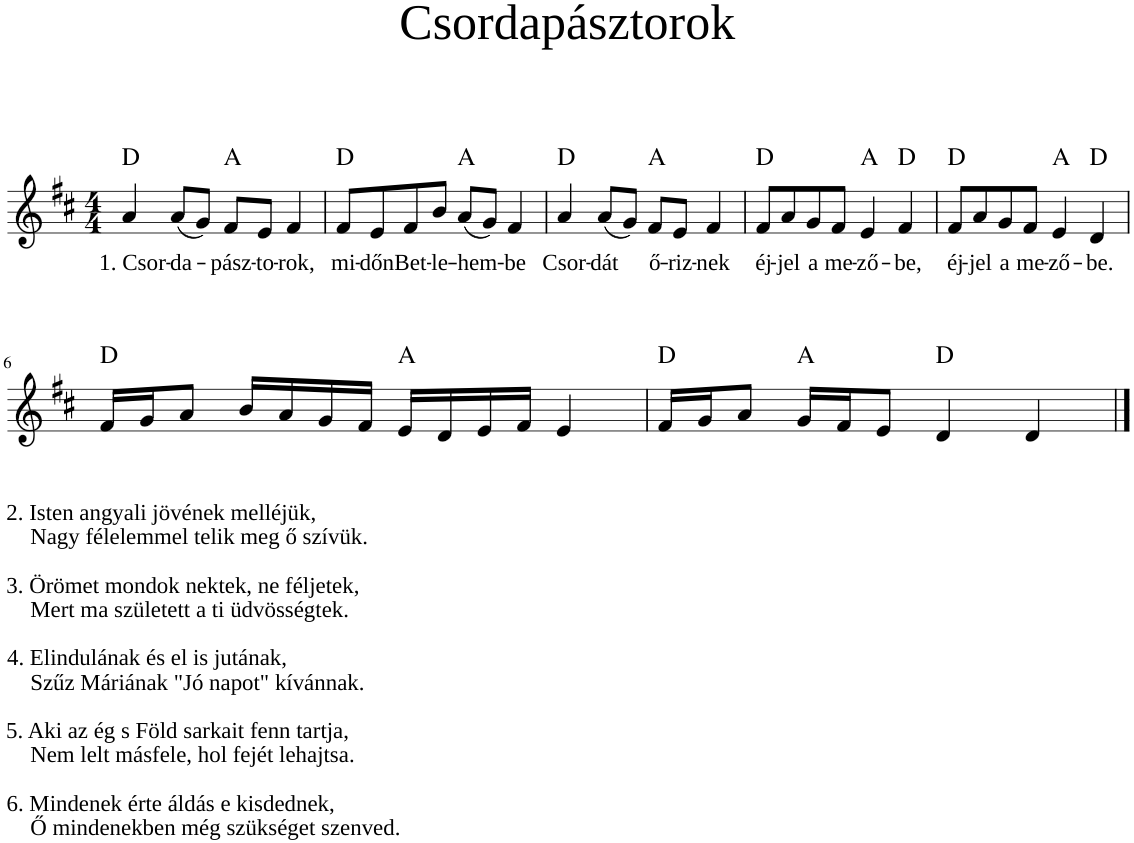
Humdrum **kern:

**kern	**text	**harte
*part1	*part1	*part1
*staff1	*staff1	*
*I"Voice	*	*
*clefG2	*	*
*k[f#c#]	*	*
*M4/4	*	*
=1	=1	=1
!	!LO:LY:b	!LO:H:kt=N.C.
4a/	1. Csor-	N
!	!LO:LY:b	!
(8a/L	-da-	.
8g/J)	.	.
!	!LO:LY:b	!LO:H:kt=N.C.
8f#/L	-pász-	N
!	!LO:LY:b	!
8e/J	-to-	.
!	!LO:LY:b	!
4f#/	-rok,	.
=2	=2	=2
!	!LO:LY:b	!LO:H:kt=N.C.
8f#/L	mi-	N
!	!LO:LY:b	!
8e/	-dőn	.
!	!LO:LY:b	!
8f#/	Bet-	.
!	!LO:LY:b	!
8b/J	-le-	.
!	!LO:LY:b	!LO:H:kt=N.C.
(8a/L	-hem-	N
8g/J)	.	.
!	!LO:LY:b	!
4f#/	-be	.
=3	=3	=3
!	!LO:LY:b	!LO:H:kt=N.C.
4a/	Csor-	N
!	!LO:LY:b	!
(8a/L	-dát	.
8g/J)	.	.
!	!LO:LY:b	!LO:H:kt=N.C.
8f#/L	ő-	N
!	!LO:LY:b	!
8e/J	-riz-	.
!	!LO:LY:b	!
4f#/	-nek	.
=4	=4	=4
!	!LO:LY:b	!LO:H:kt=N.C.
8f#/L	éj-	N
!	!LO:LY:b	!
8a/	-jel	.
!	!LO:LY:b	!
8g/	a	.
!	!LO:LY:b	!
8f#/J	me-	.
!	!LO:LY:b	!LO:H:kt=N.C.
4e/	-ző-	N
!	!LO:LY:b	!LO:H:kt=N.C.
4f#/	-be,	N
=5	=5	=5
!	!LO:LY:b	!LO:H:kt=N.C.
8f#/L	éj-	N
!	!LO:LY:b	!
8a/	-jel	.
!	!LO:LY:b	!
8g/	a	.
!	!LO:LY:b	!
8f#/J	me-	.
!	!LO:LY:b	!LO:H:kt=N.C.
4e/	-ző-	N
!	!LO:LY:b	!LO:H:kt=N.C.
4d/	-be.	N
!!LO:LB:g=z
=6	=6	=6
!	!	!LO:H:kt=N.C.
16f#/LL	.	N
16g/J	.	.
8a/J	.	.
16b/LL	.	.
16a/	.	.
16g/	.	.
16f#/JJ	.	.
!	!	!LO:H:kt=N.C.
16e/LL	.	N
16d/	.	.
16e/	.	.
16f#/JJ	.	.
4e/	.	.
=7	=7	=7
!	!	!LO:H:kt=N.C.
16f#/LL	.	N
16g/J	.	.
8a/J	.	.
!	!	!LO:H:kt=N.C.
16g/LL	.	N
16f#/J	.	.
8e/J	.	.
!	!	!LO:H:kt=N.C.
4d/	.	N
4d/	.	.
==	==	==
*-	*-	*-
